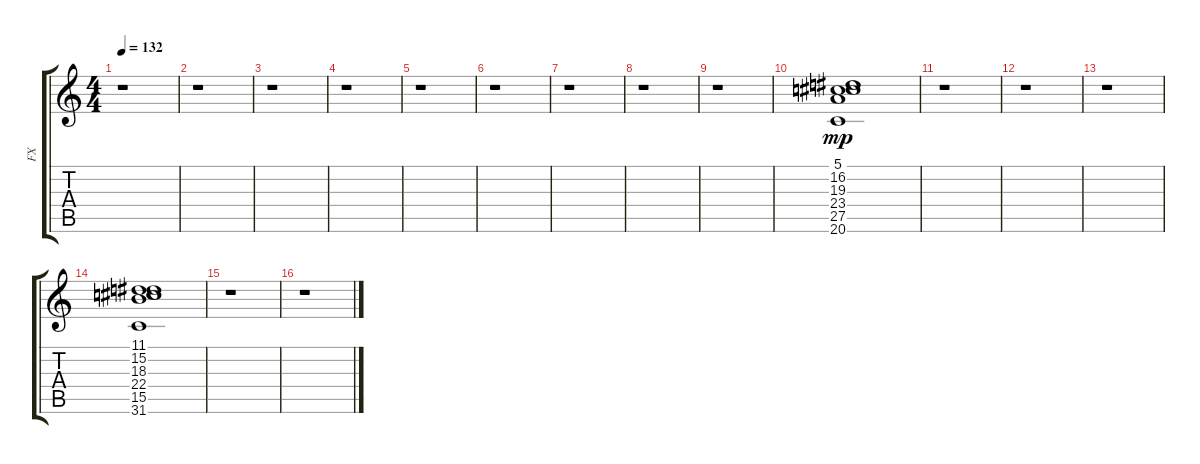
\track ("FX" "FX") {instrument applause}
\staff {score tabs}
\tuning (E4 B3 G3 D3 A2 E2) {hide}
\ts (4 4)
\tempo 132
\clef g2
\ks c
r.1{dy mp} |
r.1 |
r.1 |
r.1 |
r.1 |
r.1 |
r.1 |
r.1 |
r.1 |
(5.1 16.2 19.3 23.4 27.5 20.6).1 |
r.1 |
r.1 |
r.1 |
(11.1 15.2 18.3 22.4 15.5 31.6).1 |
r.1 |
r.1
